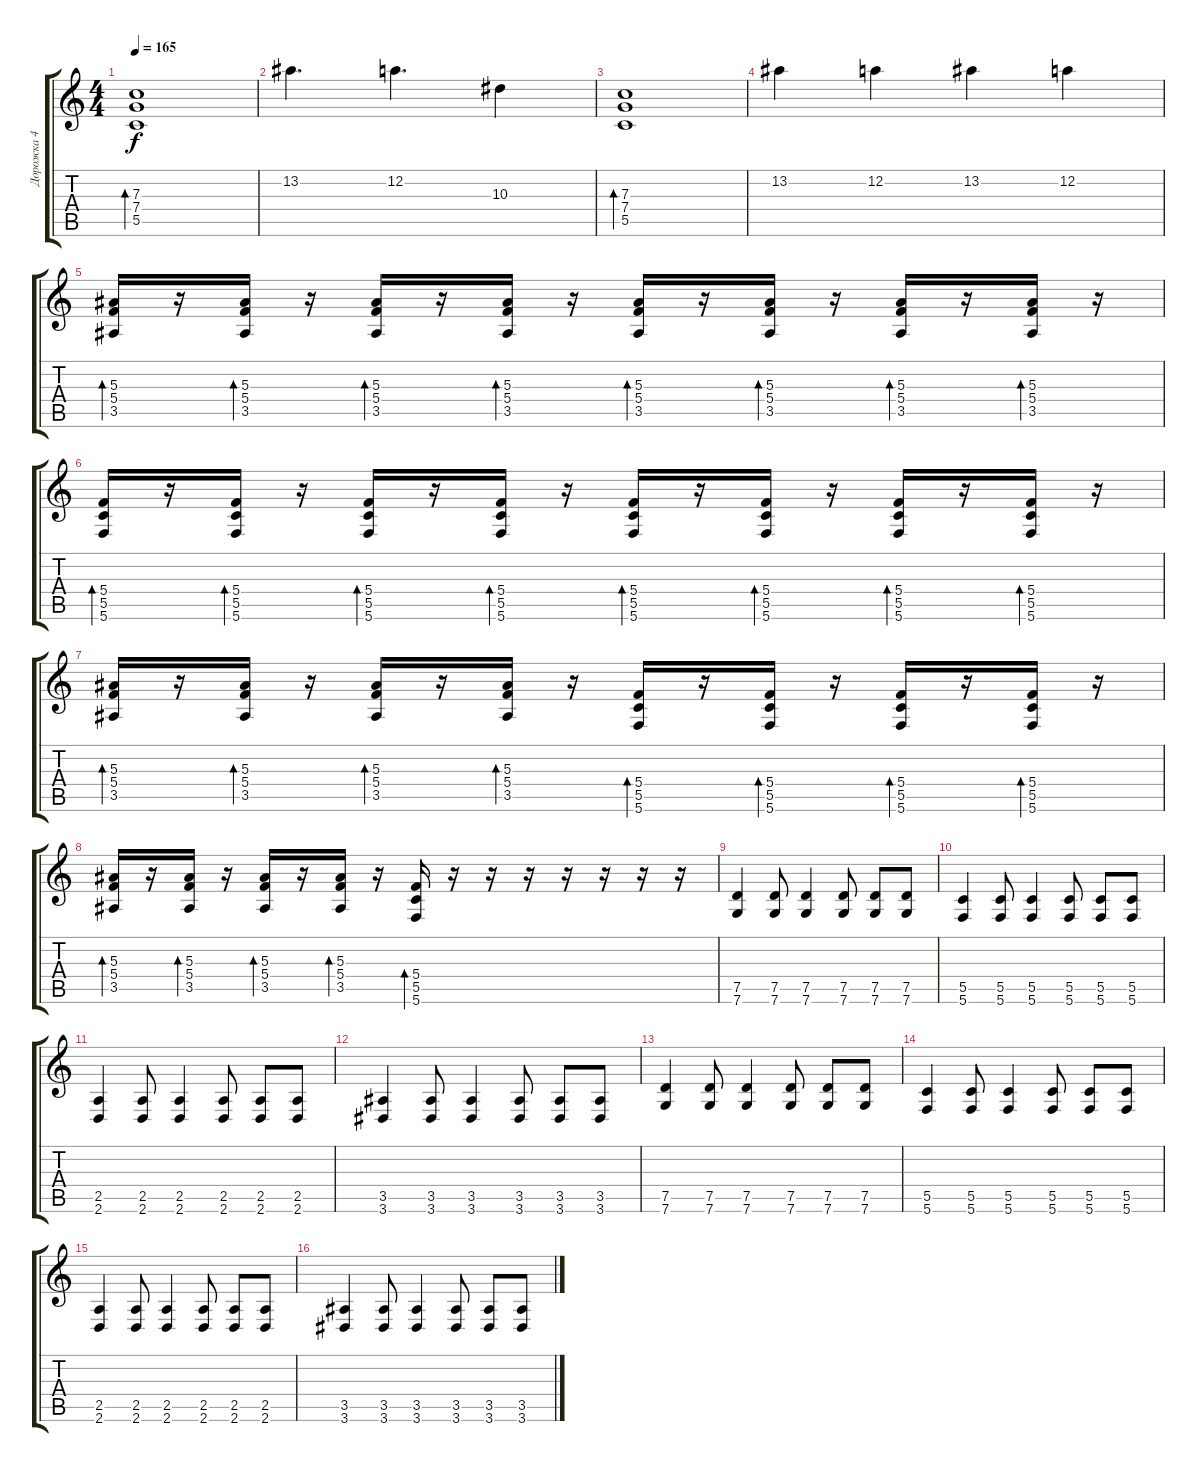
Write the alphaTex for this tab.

\track ("Дорожка 4" "Дорожка 4") {instrument distortionguitar}
\staff {score tabs}
\tuning (D4 A3 F3 C3 G2 C2) {hide}
\ts (4 4)
\tempo 165
\clef g2
\ks c
(7.3 7.4 5.5).1{bd 240 dy f instrument electricguitarclean} |
13.2.4{d} 12.2.4{d} 10.3.4 |
(7.3 7.4 5.5).1{bd 240 instrument electricguitarclean} |
13.2.4 12.2.4 13.2.4 12.2.4 |
(5.3 5.4 3.5).16{bd 60 instrument electricguitarclean} r.16 (5.3 5.4 3.5).16{bd 60} r.16 (5.3 5.4 3.5).16{bd 60} r.16 (5.3 5.4 3.5).16{bd 60} r.16 (5.3 5.4 3.5).16{bd 60} r.16 (5.3 5.4 3.5).16{bd 60} r.16 (5.3 5.4 3.5).16{bd 60} r.16 (5.3 5.4 3.5).16{bd 60} r.16 |
(5.4 5.5 5.6).16{bd 60} r.16 (5.4 5.5 5.6).16{bd 60} r.16 (5.4 5.5 5.6).16{bd 60} r.16 (5.4 5.5 5.6).16{bd 60} r.16 (5.4 5.5 5.6).16{bd 60} r.16 (5.4 5.5 5.6).16{bd 60} r.16 (5.4 5.5 5.6).16{bd 60} r.16 (5.4 5.5 5.6).16{bd 60} r.16 |
(5.3 5.4 3.5).16{bd 60 instrument electricguitarclean} r.16 (5.3 5.4 3.5).16{bd 60} r.16 (5.3 5.4 3.5).16{bd 60} r.16 (5.3 5.4 3.5).16{bd 60} r.16 (5.4 5.5 5.6).16{bd 60} r.16 (5.4 5.5 5.6).16{bd 60} r.16 (5.4 5.5 5.6).16{bd 60} r.16 (5.4 5.5 5.6).16{bd 60} r.16 |
(5.3 5.4 3.5).16{bd 60 instrument electricguitarclean} r.16 (5.3 5.4 3.5).16{bd 60} r.16 (5.3 5.4 3.5).16{bd 60} r.16 (5.3 5.4 3.5).16{bd 60} r.16 (5.4 5.5 5.6).16{bd 60} r.16 r.16 r.16 r.16 r.16 r.16 r.16 |
(7.5 7.6).4{instrument distortionguitar} (7.5 7.6).8 (7.5 7.6).4 (7.5 7.6).8 (7.5 7.6).8 (7.5 7.6).8 |
(5.5 5.6).4 (5.5 5.6).8 (5.5 5.6).4 (5.5 5.6).8 (5.5 5.6).8 (5.5 5.6).8 |
(2.5 2.6).4 (2.5 2.6).8 (2.5 2.6).4 (2.5 2.6).8 (2.5 2.6).8 (2.5 2.6).8 |
(3.5 3.6).4 (3.5 3.6).8 (3.5 3.6).4 (3.5 3.6).8 (3.5 3.6).8 (3.5 3.6).8 |
(7.5 7.6).4 (7.5 7.6).8 (7.5 7.6).4 (7.5 7.6).8 (7.5 7.6).8 (7.5 7.6).8 |
(5.5 5.6).4 (5.5 5.6).8 (5.5 5.6).4 (5.5 5.6).8 (5.5 5.6).8 (5.5 5.6).8 |
(2.5 2.6).4 (2.5 2.6).8 (2.5 2.6).4 (2.5 2.6).8 (2.5 2.6).8 (2.5 2.6).8 |
(3.5 3.6).4 (3.5 3.6).8 (3.5 3.6).4 (3.5 3.6).8 (3.5 3.6).8 (3.5 3.6).8
